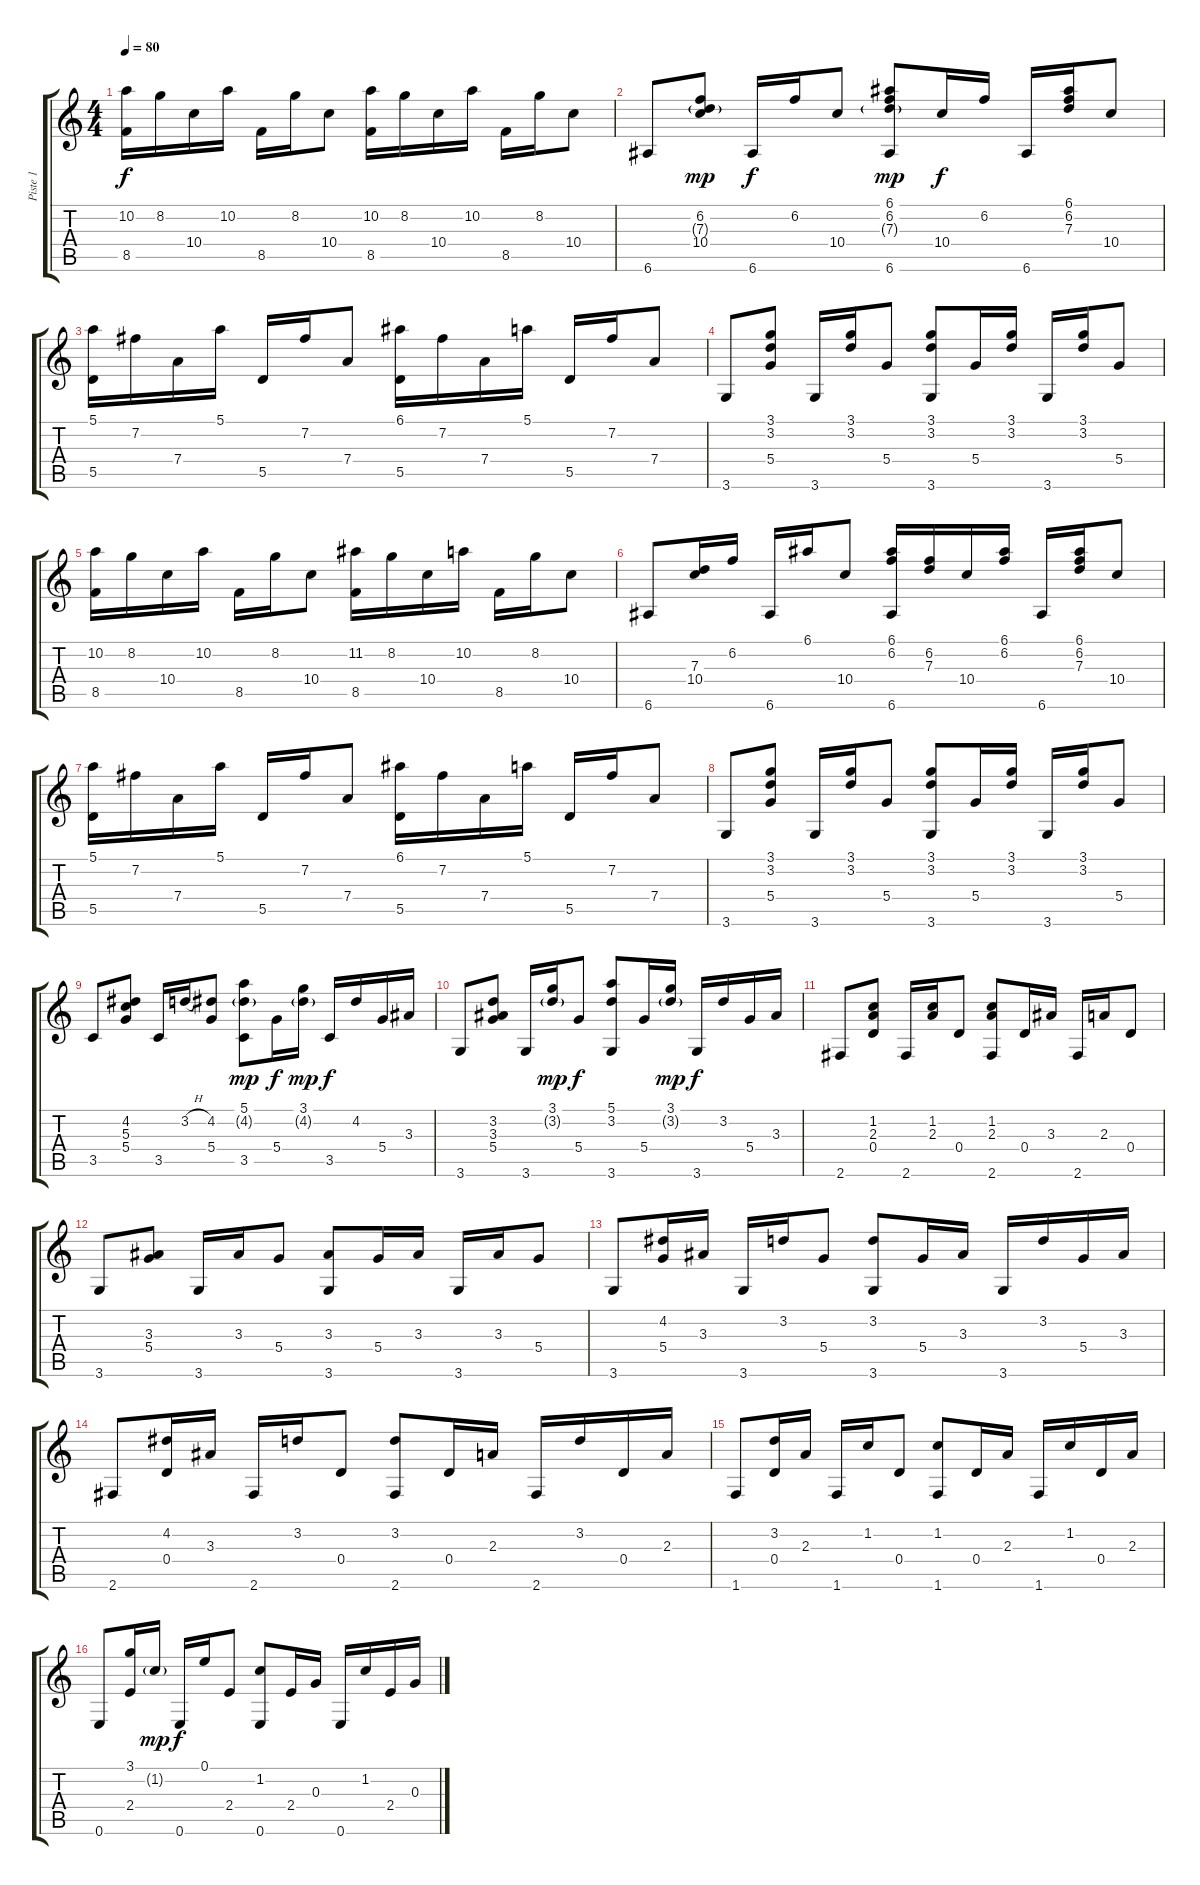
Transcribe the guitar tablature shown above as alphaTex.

\track ("Piste 1" "Piste 1") {instrument acousticguitarsteel}
\staff {score tabs}
\tuning (E4 B3 G3 D3 A2 E2) {hide}
\ts (4 4)
\tempo 80
\clef g2
\ks c
(10.2 8.5).16{dy f} 8.2.16 10.4.16 10.2.16 8.5.16 8.2.16 10.4.8 (10.2 8.5).16 8.2.16 10.4.16 10.2.16 8.5.16 8.2.16 10.4.8 |
6.6.8 (6.2 7.3{g} 10.4).8{dy mp} 6.6.16{dy f} 6.2.16 10.4.8 (6.1 6.2 7.3{g} 6.6).8{dy mp} 10.4.16{dy f} 6.2.16 6.6.16 (6.1 6.2 7.3).16 10.4.8 |
(5.1 5.5).16 7.2.16 7.4.16 5.1.16 5.5.16 7.2.16 7.4.8 (6.1 5.5).16 7.2.16 7.4.16 5.1.16 5.5.16 7.2.16 7.4.8 |
3.6.8 (3.1 3.2 5.4).8 3.6.16 (3.1 3.2).16 5.4.8 (3.1 3.2 3.6).8 5.4.16 (3.1 3.2).16 3.6.16 (3.1 3.2).16 5.4.8 |
(10.2 8.5).16 8.2.16 10.4.16 10.2.16 8.5.16 8.2.16 10.4.8 (11.2 8.5).16 8.2.16 10.4.16 10.2.16 8.5.16 8.2.16 10.4.8 |
6.6.8 (7.3 10.4).16 6.2.16 6.6.16 6.1.16 10.4.8 (6.1 6.2 6.6).16 (6.2 7.3).16 10.4.16 (6.1 6.2).16 6.6.16 (6.1 6.2 7.3).16 10.4.8 |
(5.1 5.5).16 7.2.16 7.4.16 5.1.16 5.5.16 7.2.16 7.4.8 (6.1 5.5).16 7.2.16 7.4.16 5.1.16 5.5.16 7.2.16 7.4.8 |
3.6.8 (3.1 3.2 5.4).8 3.6.16 (3.1 3.2).16 5.4.8 (3.1 3.2 3.6).8 5.4.16 (3.1 3.2).16 3.6.16 (3.1 3.2).16 5.4.8 |
3.5.8 (4.2 5.3 5.4).8 3.5.16 3.2{h}.16 (4.2 5.4).8 (5.1 4.2{g} 3.5).8{dy mp} 5.4.16{dy f} (3.1 4.2{g}).16{dy mp} 3.5.16{dy f} 4.2.16 5.4.16 3.3.16 |
3.6.8 (3.2 3.3 5.4).8 3.6.16 (3.1 3.2{g}).16{dy mp} 5.4.8{dy f} (5.1 3.2 3.6).8 5.4.16 (3.1 3.2{g}).16{dy mp} 3.6.16{dy f} 3.2.16 5.4.16 3.3.16 |
2.6.8 (1.2 2.3 0.4).8 2.6.16 (1.2 2.3).16 0.4.8 (1.2 2.3 2.6).8 0.4.16 3.3.16 2.6.16 2.3.16 0.4.8 |
3.6.8 (3.3 5.4).8 3.6.16 3.3.16 5.4.8 (3.3 3.6).8 5.4.16 3.3.16 3.6.16 3.3.16 5.4.8 |
3.6.8 (4.2 5.4).16 3.3.16 3.6.16 3.2.16 5.4.8 (3.2 3.6).8 5.4.16 3.3.16 3.6.16 3.2.16 5.4.16 3.3.16 |
2.6.8 (4.2 0.4).16 3.3.16 2.6.16 3.2.16 0.4.8 (3.2 2.6).8 0.4.16 2.3.16 2.6.16 3.2.16 0.4.16 2.3.16 |
1.6.8 (3.2 0.4).16 2.3.16 1.6.16 1.2.16 0.4.8 (1.2 1.6).8 0.4.16 2.3.16 1.6.16 1.2.16 0.4.16 2.3.16 |
0.6.8 (3.1 2.4).16 1.2{g}.16{dy mp} 0.6.16{dy f} 0.1.16 2.4.8 (1.2 0.6).8 2.4.16 0.3.16 0.6.16 1.2.16 2.4.16 0.3.16
